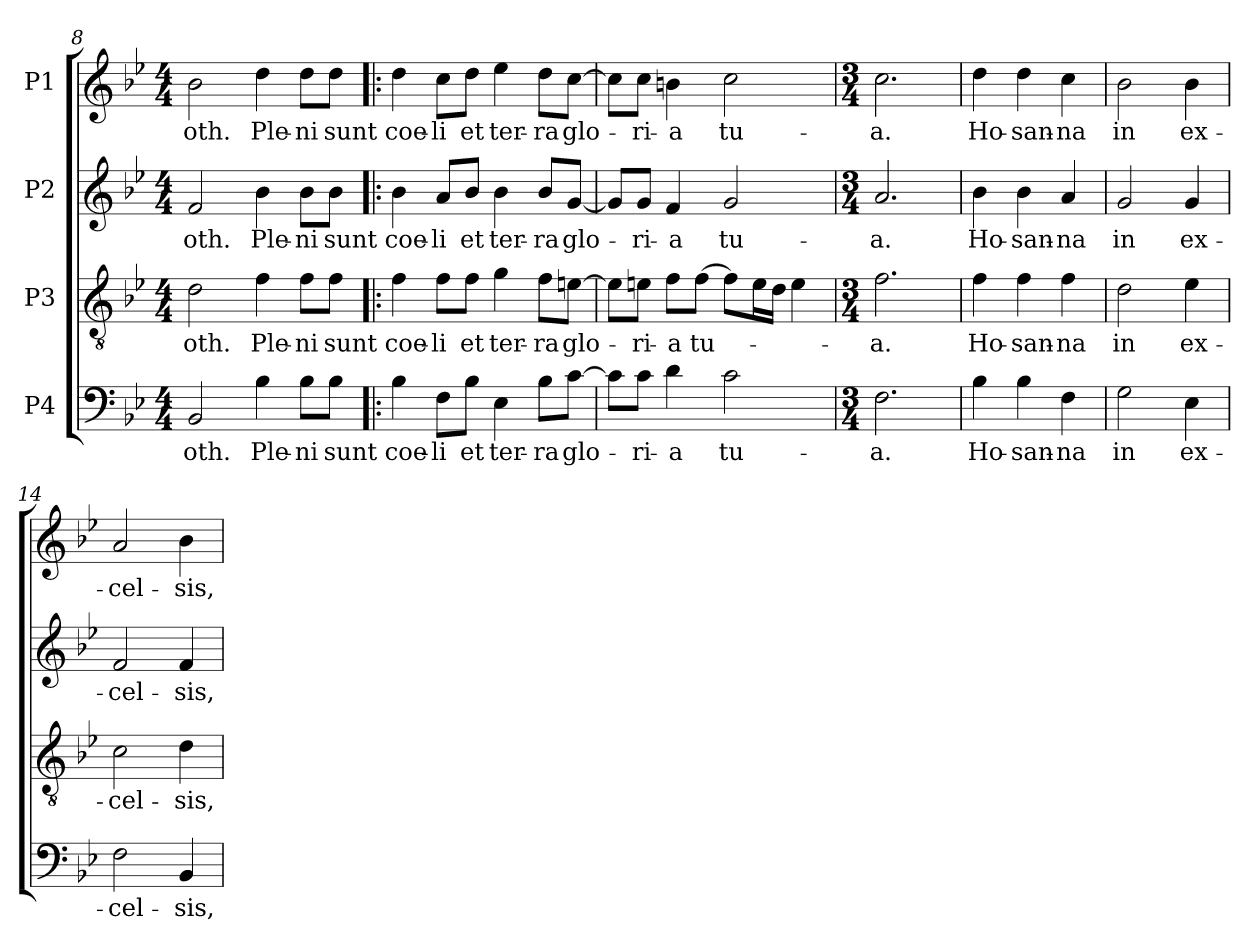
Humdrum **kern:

**kern	**text	**kern	**text	**kern	**text	**kern	**text
*part4	*part4	*part3	*part3	*part2	*part2	*part1	*part1
*staff4	*staff4	*staff3	*staff3	*staff2	*staff2	*staff1	*staff1
*I"P4	*	*I"P3	*	*I"P2	*	*I"P1	*
*clefF4	*	*clefGv2	*	*clefG2	*	*clefG2	*
*	*	*ITrd7c12	*	*	*	*	*
*k[b-e-]	*	*k[b-e-]	*	*k[b-e-]	*	*k[b-e-]	*
*B-:	*	*B-:	*	*B-:	*	*B-:	*
*M4/4	*	*M4/4	*	*M4/4	*	*M4/4	*
=8	=8	=8	=8	=8	=8	=8	=8
!	!LO:LY:b:color=#000000	!	!	!	!	!	!
!	!	!	!LO:LY:b:color=#000000	!	!	!	!
!	!	!	!	!	!LO:LY:b:color=#000000	!	!
!	!	!	!	!	!	!	!LO:LY:b:color=#000000
2BB-i/	-oth.	2Di\	-oth.	2fi/	-oth.	2b-i\	-oth.
!	!LO:LY:b:color=#000000	!	!	!	!	!	!
!	!	!	!LO:LY:b:color=#000000	!	!	!	!
!	!	!	!	!	!LO:LY:b:color=#000000	!	!
!	!	!	!	!	!	!	!LO:LY:b:color=#000000
4B-i\	Ple-	4Fi\	Ple-	4b-i\	Ple-	4ddi\	Ple-
!	!LO:LY:b:color=#000000	!	!	!	!	!	!
!	!	!	!LO:LY:b:color=#000000	!	!	!	!
!	!	!	!	!	!LO:LY:b:color=#000000	!	!
!	!	!	!	!	!	!	!LO:LY:b:color=#000000
8B-i\L	-ni	8Fi\L	-ni	8b-i\L	-ni	8ddi\L	-ni
!	!LO:LY:b:color=#000000	!	!	!	!	!	!
!	!	!	!LO:LY:b:color=#000000	!	!	!	!
!	!	!	!	!	!LO:LY:b:color=#000000	!	!
!	!	!	!	!	!	!	!LO:LY:b:color=#000000
8B-i\J	sunt	8Fi\J	sunt	8b-i\J	sunt	8ddi\J	sunt
=9!|:	=9!|:	=9!|:	=9!|:	=9!|:	=9!|:	=9!|:	=9!|:
!	!LO:LY:b:color=#000000	!	!	!	!	!	!
!	!	!	!LO:LY:b:color=#000000	!	!	!	!
!	!	!	!	!	!LO:LY:b:color=#000000	!	!
!	!	!	!	!	!	!	!LO:LY:b:color=#000000
4B-i\	coe-	4Fi\	coe-	4b-i\	coe-	4ddi\	coe-
!	!LO:LY:b:color=#000000	!	!	!	!	!	!
!	!	!	!LO:LY:b:color=#000000	!	!	!	!
!	!	!	!	!	!LO:LY:b:color=#000000	!	!
!	!	!	!	!	!	!	!LO:LY:b:color=#000000
8Fi\L	-li	8Fi\L	-li	8ai/L	-li	8cci\L	-li
!	!LO:LY:b:color=#000000	!	!	!	!	!	!
!	!	!	!LO:LY:b:color=#000000	!	!	!	!
!	!	!	!	!	!LO:LY:b:color=#000000	!	!
!	!	!	!	!	!	!	!LO:LY:b:color=#000000
8B-i\J	et	8Fi\J	et	8b-i/J	et	8ddi\J	et
!	!LO:LY:b:color=#000000	!	!	!	!	!	!
!	!	!	!LO:LY:b:color=#000000	!	!	!	!
!	!	!	!	!	!LO:LY:b:color=#000000	!	!
!	!	!	!	!	!	!	!LO:LY:b:color=#000000
4E-i\	ter-	4Gi\	ter-	4b-i\	ter-	4ee-i\	ter-
!	!LO:LY:b:color=#000000	!	!	!	!	!	!
!	!	!	!LO:LY:b:color=#000000	!	!	!	!
!	!	!	!	!	!LO:LY:b:color=#000000	!	!
!	!	!	!	!	!	!	!LO:LY:b:color=#000000
8B-i\L	-ra	8Fi\L	-ra	8b-i/L	-ra	8ddi\L	-ra
!	!LO:LY:b:color=#000000	!	!	!	!	!	!
!	!	!	!LO:LY:b:color=#000000	!	!	!	!
!	!	!	!	!	!LO:LY:b:color=#000000	!	!
!	!	!	!	!	!	!	!LO:LY:b:color=#000000
[8ci\J	glo-	[8Eni\J	glo-	[8gi/J	glo-	[8cci\J	glo-
=10	=10	=10	=10	=10	=10	=10	=10
8ci\L]	.	8Ei\L]	.	8gi/L]	.	8cci\L]	.
!	!LO:LY:b:color=#000000	!	!	!	!	!	!
!	!	!	!LO:LY:b:color=#000000	!	!	!	!
!	!	!	!	!	!LO:LY:b:color=#000000	!	!
!	!	!	!	!	!	!	!LO:LY:b:color=#000000
8ci\J	-ri-	8Eni\J	-ri-	8gi/J	-ri-	8cci\J	-ri-
!	!LO:LY:b:color=#000000	!	!	!	!	!	!
!	!	!	!LO:LY:b:color=#000000	!	!	!	!
!	!	!	!	!	!LO:LY:b:color=#000000	!	!
!	!	!	!	!	!	!	!LO:LY:b:color=#000000
4di\	-a	8Fi\L	-a	4fi/	-a	4bni\	-a
!	!	!	!LO:LY:b:color=#000000	!	!	!	!
.	.	[8Fi\J	tu-	.	.	.	.
!	!LO:LY:b:color=#000000	!	!	!	!	!	!
!	!	!	!	!	!LO:LY:b:color=#000000	!	!
!	!	!	!	!	!	!	!LO:LY:b:color=#000000
2ci\	tu-	8Fi\L]	.	2gi/	tu-	2cci\	tu-
.	.	16Ei\L	.	.	.	.	.
.	.	16Di\JJ	.	.	.	.	.
.	.	4Ei\	.	.	.	.	.
!!LO:LB:g=z
=11	=11	=11	=11	=11	=11	=11	=11
*M3/4	*	*M3/4	*	*M3/4	*	*M3/4	*
!	!LO:LY:b:color=#000000	!	!	!	!	!	!
!	!	!	!LO:LY:b:color=#000000	!	!	!	!
!	!	!	!	!	!LO:LY:b:color=#000000	!	!
!	!	!	!	!	!	!	!LO:LY:b:color=#000000
2.Fi\	-a.	2.Fi\	-a.	2.ai/	-a.	2.cci\	-a.
=12	=12	=12	=12	=12	=12	=12	=12
!	!LO:LY:b:color=#000000	!	!	!	!	!	!
!	!	!	!LO:LY:b:color=#000000	!	!	!	!
!	!	!	!	!	!LO:LY:b:color=#000000	!	!
!	!	!	!	!	!	!	!LO:LY:b:color=#000000
4B-i\	Ho-	4Fi\	Ho-	4b-i\	Ho-	4ddi\	Ho-
!	!LO:LY:b:color=#000000	!	!	!	!	!	!
!	!	!	!LO:LY:b:color=#000000	!	!	!	!
!	!	!	!	!	!LO:LY:b:color=#000000	!	!
!	!	!	!	!	!	!	!LO:LY:b:color=#000000
4B-i\	-san-	4Fi\	-san-	4b-i\	-san-	4ddi\	-san-
!	!LO:LY:b:color=#000000	!	!	!	!	!	!
!	!	!	!LO:LY:b:color=#000000	!	!	!	!
!	!	!	!	!	!LO:LY:b:color=#000000	!	!
!	!	!	!	!	!	!	!LO:LY:b:color=#000000
4Fi\	-na	4Fi\	-na	4ai/	-na	4cci\	-na
=13	=13	=13	=13	=13	=13	=13	=13
!	!LO:LY:b:color=#000000	!	!	!	!	!	!
!	!	!	!LO:LY:b:color=#000000	!	!	!	!
!	!	!	!	!	!LO:LY:b:color=#000000	!	!
!	!	!	!	!	!	!	!LO:LY:b:color=#000000
2Gi\	in	2Di\	in	2gi/	in	2b-i\	in
!	!LO:LY:b:color=#000000	!	!	!	!	!	!
!	!	!	!LO:LY:b:color=#000000	!	!	!	!
!	!	!	!	!	!LO:LY:b:color=#000000	!	!
!	!	!	!	!	!	!	!LO:LY:b:color=#000000
4E-i\	ex-	4E-i\	ex-	4gi/	ex-	4b-i\	ex-
=14	=14	=14	=14	=14	=14	=14	=14
!	!LO:LY:b:color=#000000	!	!	!	!	!	!
!	!	!	!LO:LY:b:color=#000000	!	!	!	!
!	!	!	!	!	!LO:LY:b:color=#000000	!	!
!	!	!	!	!	!	!	!LO:LY:b:color=#000000
2Fi\	-cel-	2Ci\	-cel-	2fi/	-cel-	2ai/	-cel-
!	!LO:LY:b:color=#000000	!	!	!	!	!	!
!	!	!	!LO:LY:b:color=#000000	!	!	!	!
!	!	!	!	!	!LO:LY:b:color=#000000	!	!
!	!	!	!	!	!	!	!LO:LY:b:color=#000000
4BB-i/	-sis,	4Di\	-sis,	4fi/	-sis,	4b-i\	-sis,
=	=	=	=	=	=	=	=
*-	*-	*-	*-	*-	*-	*-	*-
